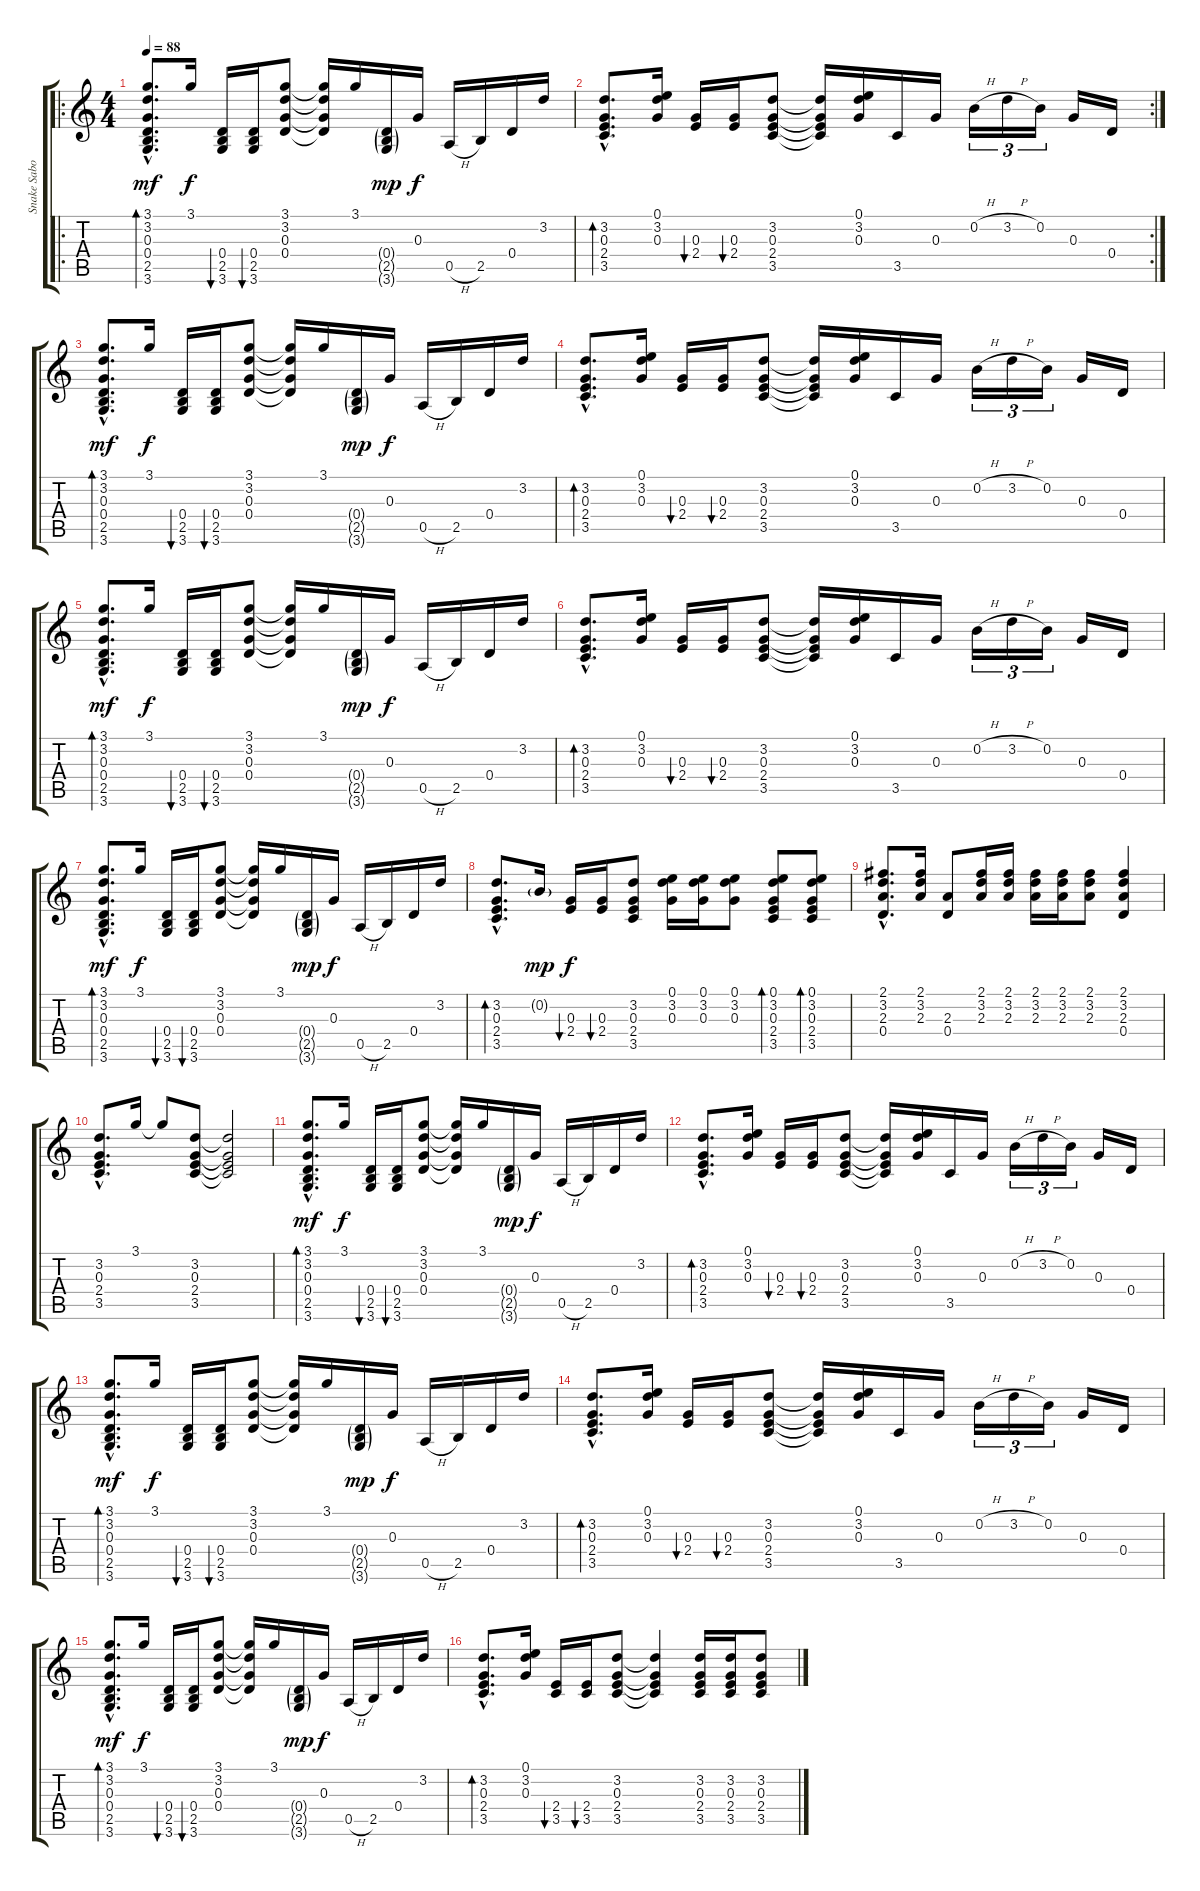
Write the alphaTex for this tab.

\track ("Snake Sabo - Guitar" "Snake Sabo") {instrument acousticguitarsteel}
\staff {score tabs}
\tuning (E4 B3 G3 D3 A2 E2) {hide}
\ro
\ts (4 4)
\tempo 88
\clef g2
\ks c
(3.1{hac} 3.2{hac} 0.3{hac} 0.4{hac} 2.5{hac} 3.6{hac}).8{d bd 60 dy mf volume 11 instrument acousticguitarsteel} 3.1.16{dy f} (0.4 2.5 3.6).16{bu 60} (0.4 2.5 3.6).16{bu 60} (3.1 3.2 0.3 0.4).8 (3.1{t} 3.2{t} 0.3{t} 0.4{t}).16 3.1.16 (0.4{g} 2.5{g} 3.6{g}).16{dy mp} 0.3.16{dy f} 0.5{h}.16 2.5.16 0.4.16 3.2.16 |
\rc 2
(3.2{hac} 0.3{hac} 2.4{hac} 3.5{hac}).8{d bd 60} (0.1 3.2 0.3).16 (0.3 2.4).16{bu 60} (0.3 2.4).16{bu 60} (3.2 0.3 2.4 3.5).8 (3.2{t} 0.3{t} 2.4{t} 3.5{t}).16 (0.1 3.2 0.3).16 3.5.16 0.3.16 0.2{h}.16{tu (3 2)} 3.2{h}.16{tu (3 2)} 0.2.16{tu (3 2)} 0.3.16 0.4.16 |
(3.1{hac} 3.2{hac} 0.3{hac} 0.4{hac} 2.5{hac} 3.6{hac}).8{d bd 60 dy mf} 3.1.16{dy f} (0.4 2.5 3.6).16{bu 60} (0.4 2.5 3.6).16{bu 60} (3.1 3.2 0.3 0.4).8 (3.1{t} 3.2{t} 0.3{t} 0.4{t}).16 3.1.16 (0.4{g} 2.5{g} 3.6{g}).16{dy mp} 0.3.16{dy f} 0.5{h}.16 2.5.16 0.4.16 3.2.16 |
(3.2{hac} 0.3{hac} 2.4{hac} 3.5{hac}).8{d bd 60} (0.1 3.2 0.3).16 (0.3 2.4).16{bu 60} (0.3 2.4).16{bu 60} (3.2 0.3 2.4 3.5).8 (3.2{t} 0.3{t} 2.4{t} 3.5{t}).16 (0.1 3.2 0.3).16 3.5.16 0.3.16 0.2{h}.16{tu (3 2)} 3.2{h}.16{tu (3 2)} 0.2.16{tu (3 2)} 0.3.16 0.4.16 |
(3.1{hac} 3.2{hac} 0.3{hac} 0.4{hac} 2.5{hac} 3.6{hac}).8{d bd 60 dy mf} 3.1.16{dy f} (0.4 2.5 3.6).16{bu 60} (0.4 2.5 3.6).16{bu 60} (3.1 3.2 0.3 0.4).8 (3.1{t} 3.2{t} 0.3{t} 0.4{t}).16 3.1.16 (0.4{g} 2.5{g} 3.6{g}).16{dy mp} 0.3.16{dy f} 0.5{h}.16 2.5.16 0.4.16 3.2.16 |
(3.2{hac} 0.3{hac} 2.4{hac} 3.5{hac}).8{d bd 60} (0.1 3.2 0.3).16 (0.3 2.4).16{bu 60} (0.3 2.4).16{bu 60} (3.2 0.3 2.4 3.5).8 (3.2{t} 0.3{t} 2.4{t} 3.5{t}).16 (0.1 3.2 0.3).16 3.5.16 0.3.16 0.2{h}.16{tu (3 2)} 3.2{h}.16{tu (3 2)} 0.2.16{tu (3 2)} 0.3.16 0.4.16 |
(3.1{hac} 3.2{hac} 0.3{hac} 0.4{hac} 2.5{hac} 3.6{hac}).8{d bd 60 dy mf} 3.1.16{dy f} (0.4 2.5 3.6).16{bu 60} (0.4 2.5 3.6).16{bu 60} (3.1 3.2 0.3 0.4).8 (3.1{t} 3.2{t} 0.3{t} 0.4{t}).16 3.1.16 (0.4{g} 2.5{g} 3.6{g}).16{dy mp} 0.3.16{dy f} 0.5{h}.16 2.5.16 0.4.16 3.2.16 |
(3.2{hac} 0.3{hac} 2.4{hac} 3.5{hac}).8{d bd 60} 0.2{g}.16{dy mp} (0.3 2.4).16{bu 60 dy f} (0.3 2.4).16{bu 60} (3.2 0.3 2.4 3.5).8 (0.1 3.2 0.3).16 (0.1 3.2 0.3).16 (0.1 3.2 0.3).8 (0.1 3.2 0.3 2.4 3.5).8{bd 60} (0.1 3.2 0.3 2.4 3.5).8{bd 60} |
(2.1{hac} 3.2{hac} 2.3{hac} 0.4{hac}).8{d instrument distortionguitar} (2.1 3.2 2.3).16 (2.3 0.4).8 (2.1 3.2 2.3).16 (2.1 3.2 2.3).16 (2.1 3.2 2.3).16 (2.1 3.2 2.3).16 (2.1 3.2 2.3).8 (2.1 3.2 2.3 0.4).4 |
(3.2{hac} 0.3{hac} 2.4{hac} 3.5{hac}).8{d} 3.1.16 3.1{t}.8 (3.2 0.3 2.4 3.5).8 (3.2{t} 0.3{t} 2.4{t} 3.5{t}).2 |
(3.1{hac} 3.2{hac} 0.3{hac} 0.4{hac} 2.5{hac} 3.6{hac}).8{d bd 60 dy mf instrument acousticguitarsteel} 3.1.16{dy f} (0.4 2.5 3.6).16{bu 60} (0.4 2.5 3.6).16{bu 60} (3.1 3.2 0.3 0.4).8 (3.1{t} 3.2{t} 0.3{t} 0.4{t}).16 3.1.16 (0.4{g} 2.5{g} 3.6{g}).16{dy mp} 0.3.16{dy f} 0.5{h}.16 2.5.16 0.4.16 3.2.16 |
(3.2{hac} 0.3{hac} 2.4{hac} 3.5{hac}).8{d bd 60} (0.1 3.2 0.3).16 (0.3 2.4).16{bu 60} (0.3 2.4).16{bu 60} (3.2 0.3 2.4 3.5).8 (3.2{t} 0.3{t} 2.4{t} 3.5{t}).16 (0.1 3.2 0.3).16 3.5.16 0.3.16 0.2{h}.16{tu (3 2)} 3.2{h}.16{tu (3 2)} 0.2.16{tu (3 2)} 0.3.16 0.4.16 |
(3.1{hac} 3.2{hac} 0.3{hac} 0.4{hac} 2.5{hac} 3.6{hac}).8{d bd 60 dy mf} 3.1.16{dy f} (0.4 2.5 3.6).16{bu 60} (0.4 2.5 3.6).16{bu 60} (3.1 3.2 0.3 0.4).8 (3.1{t} 3.2{t} 0.3{t} 0.4{t}).16 3.1.16 (0.4{g} 2.5{g} 3.6{g}).16{dy mp} 0.3.16{dy f} 0.5{h}.16 2.5.16 0.4.16 3.2.16 |
(3.2{hac} 0.3{hac} 2.4{hac} 3.5{hac}).8{d bd 60} (0.1 3.2 0.3).16 (0.3 2.4).16{bu 60} (0.3 2.4).16{bu 60} (3.2 0.3 2.4 3.5).8 (3.2{t} 0.3{t} 2.4{t} 3.5{t}).16 (0.1 3.2 0.3).16 3.5.16 0.3.16 0.2{h}.16{tu (3 2)} 3.2{h}.16{tu (3 2)} 0.2.16{tu (3 2)} 0.3.16 0.4.16 |
(3.1{hac} 3.2{hac} 0.3{hac} 0.4{hac} 2.5{hac} 3.6{hac}).8{d bd 60 dy mf} 3.1.16{dy f} (0.4 2.5 3.6).16{bu 60} (0.4 2.5 3.6).16{bu 60} (3.1 3.2 0.3 0.4).8 (3.1{t} 3.2{t} 0.3{t} 0.4{t}).16 3.1.16 (0.4{g} 2.5{g} 3.6{g}).16{dy mp} 0.3.16{dy f} 0.5{h}.16 2.5.16 0.4.16 3.2.16 |
(3.2{hac} 0.3{hac} 2.4{hac} 3.5{hac}).8{d bd 60} (0.1 3.2 0.3).16 (2.4 3.5).16{bu 60} (2.4 3.5).16{bu 60} (3.2 0.3 2.4 3.5).8 (3.2{t} 0.3{t} 2.4{t} 3.5{t}).4 (3.2 0.3 2.4 3.5).16 (3.2 0.3 2.4 3.5).16 (3.2 0.3 2.4 3.5).8
